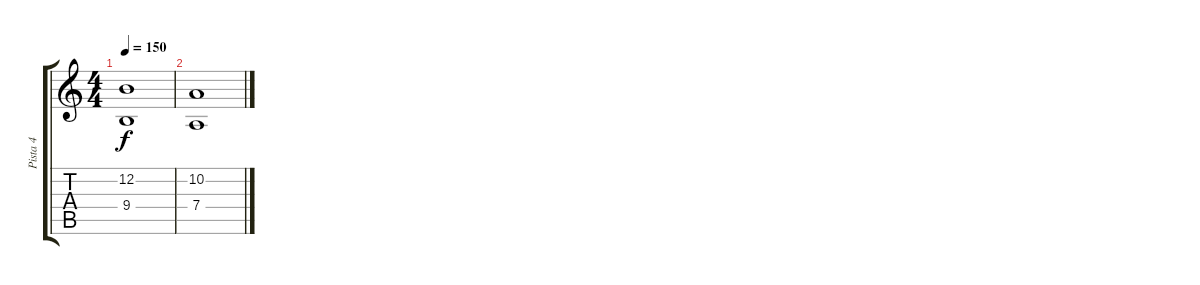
\track ("Pista 4" "Pista 4") {instrument stringensemble1}
\staff {score tabs}
\tuning (E4 B3 G3 D3 A2 E2) {hide}
\ts (4 4)
\tempo 150
\clef g2
\ks c
(12.2 9.4).1{dy f} |
(10.2 7.4).1
